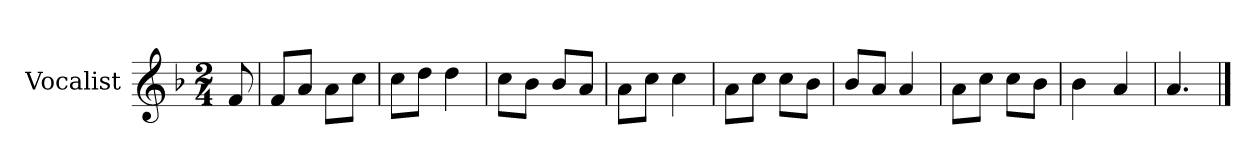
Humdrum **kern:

**kern
*part1
*staff1
*I"Vocalist
*k[b-]
*F:
*M2/4
=
8f
=1
8fL
8aJ
8aL
8ccJ
=2
8ccL
8ddJ
4dd
=3
8ccL
8b-J
8b-L
8aJ
=4
8aL
8ccJ
4cc
=5
8aL
8ccJ
8ccL
8b-J
=6
8b-L
8aJ
4a
=7
8aL
8ccJ
8ccL
8b-J
=8
4b-
4a
=9
4.a
==
*-
